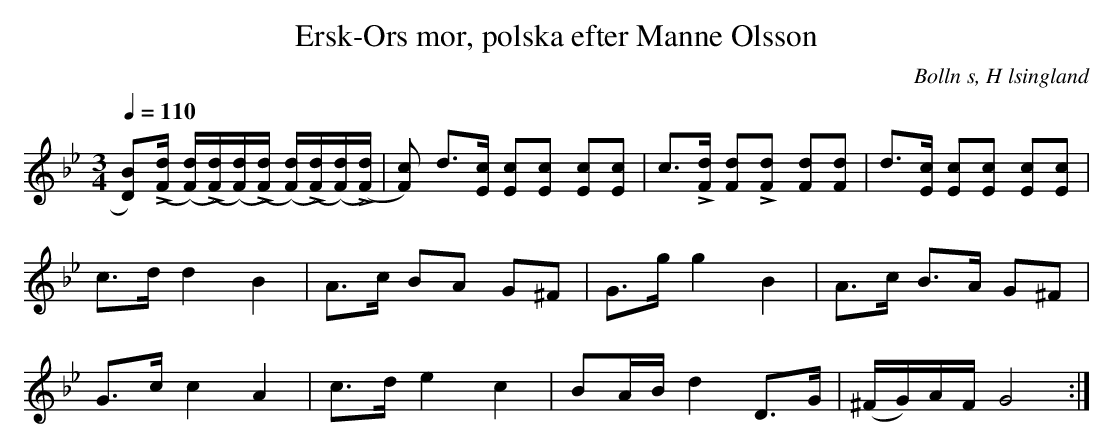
X:1
T: Ersk-Ors mor, polska efter Manne Olsson
O:Bolln s, H lsingland
M:3/4
L:1/8
Q:1/4=110
K:Gm
[D B])(L[F/d/] ([F/d/])(L[F/d/])([F/d/])(L[F/d/]) ([F/d/])(L[F/d/])([F/d/])(L[F/d/])|[F) c] d>[Ec] [Ec][Ec] [Ec][Ec] | \
c>L[Fd] [Fd]L[Fd] [Fd][Fd] | d>[Ec] [Ec][Ec] [Ec][Ec] |
c>d    d2       B2           | A>c    BA       G^F       | G>g    g2 B2     | A>c         B>A G^F  |
G>c    c2       A2           | c>d    e2       c2        | BA/B/  d2 D>G   | (^F/G/)A/F/ G4      :|
